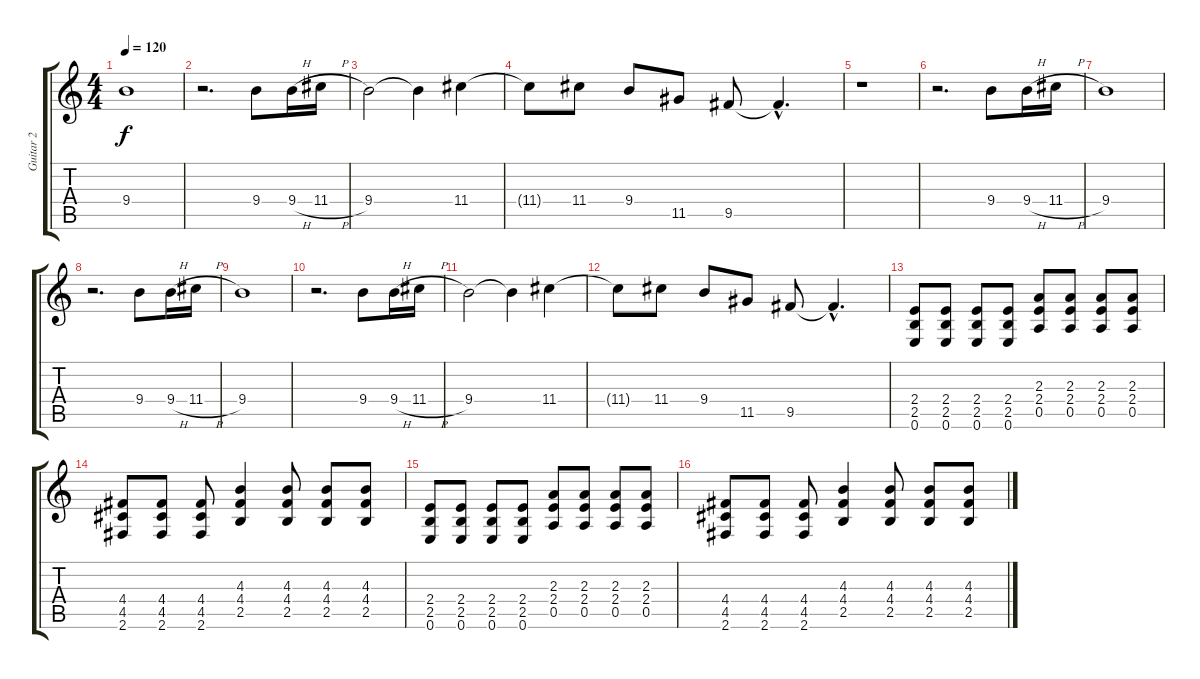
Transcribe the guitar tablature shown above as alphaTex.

\track ("Guitar 2" "Guitar 2") {instrument electricguitarclean}
\staff {score tabs}
\tuning (E4 B3 G3 D3 A2 E2) {hide}
\ts (4 4)
\tempo 120
\clef g2
\ks c
9.4.1{dy f} |
r.2{d} 9.4.8 9.4{h}.16 11.4{h}.16 |
9.4.2 9.4{t}.4 11.4.4 |
11.4{t}.8 11.4.8 9.4.8 11.5.8 9.5.8 9.5{hac t}.4{d} |
r.1 |
r.2{d} 9.4.8 9.4{h}.16 11.4{h}.16 |
9.4.1 |
r.2{d} 9.4.8 9.4{h}.16 11.4{h}.16 |
9.4.1 |
r.2{d} 9.4.8 9.4{h}.16 11.4{h}.16 |
9.4.2 9.4{t}.4 11.4.4 |
11.4{t}.8 11.4.8 9.4.8 11.5.8 9.5.8 9.5{hac t}.4{d} |
(2.4 2.5 0.6).8{volume 12 instrument distortionguitar} (2.4 2.5 0.6).8 (2.4 2.5 0.6).8 (2.4 2.5 0.6).8 (2.3 2.4 0.5).8 (2.3 2.4 0.5).8 (2.3 2.4 0.5).8 (2.3 2.4 0.5).8 |
(4.4 4.5 2.6).8 (4.4 4.5 2.6).8 (4.4 4.5 2.6).8 (4.3 4.4 2.5).4 (4.3 4.4 2.5).8 (4.3 4.4 2.5).8 (4.3 4.4 2.5).8 |
(2.4 2.5 0.6).8 (2.4 2.5 0.6).8 (2.4 2.5 0.6).8 (2.4 2.5 0.6).8 (2.3 2.4 0.5).8 (2.3 2.4 0.5).8 (2.3 2.4 0.5).8 (2.3 2.4 0.5).8 |
(4.4 4.5 2.6).8 (4.4 4.5 2.6).8 (4.4 4.5 2.6).8 (4.3 4.4 2.5).4 (4.3 4.4 2.5).8 (4.3 4.4 2.5).8 (4.3 4.4 2.5).8
